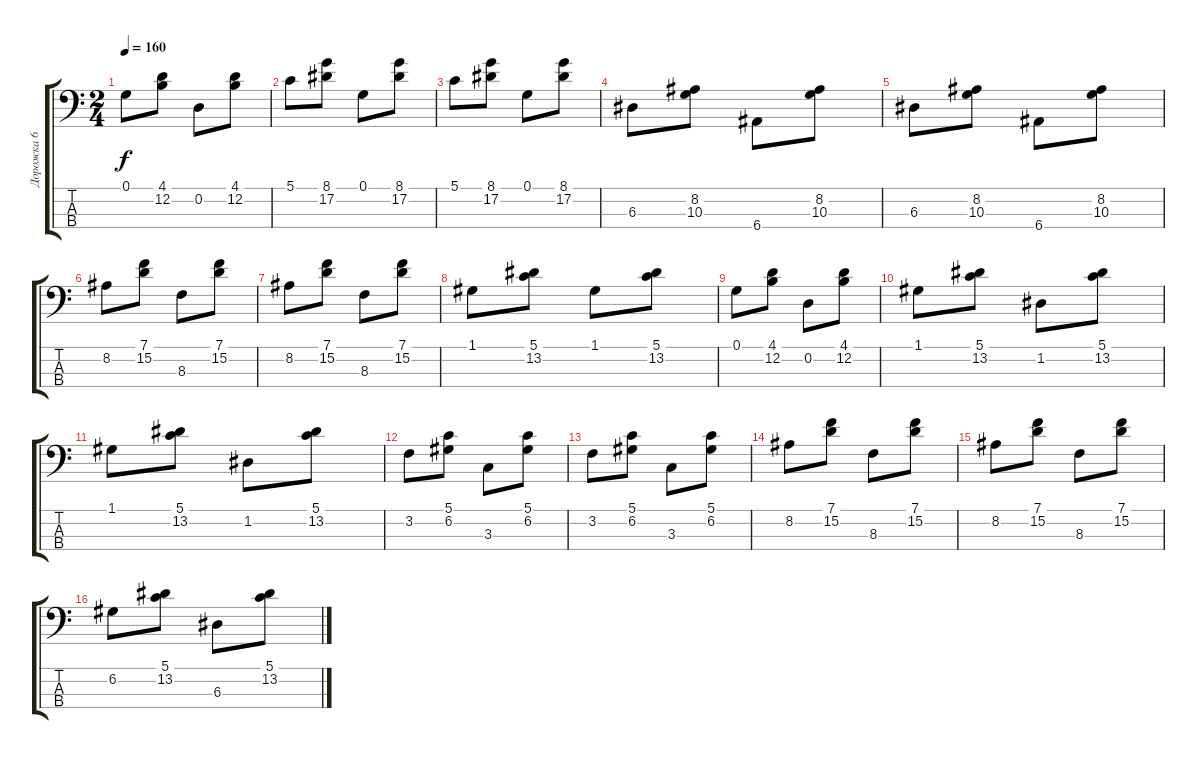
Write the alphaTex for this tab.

\track ("Дорожка 6" "Дорожка 6") {instrument electricguitarjazz}
\staff {score tabs}
\tuning (G2 D2 A1 E1) {hide}
\ts (2 4)
\tempo 160
\clef f4
\ks c
0.1.8{dy f} (4.1 12.2).8 0.2.8 (4.1 12.2).8 |
5.1.8 (8.1 17.2).8 0.1.8 (8.1 17.2).8 |
5.1.8 (8.1 17.2).8 0.1.8 (8.1 17.2).8 |
6.3.8 (8.2 10.3).8 6.4.8 (8.2 10.3).8 |
6.3.8 (8.2 10.3).8 6.4.8 (8.2 10.3).8 |
8.2.8 (7.1 15.2).8 8.3.8 (7.1 15.2).8 |
8.2.8 (7.1 15.2).8 8.3.8 (7.1 15.2).8 |
1.1.8 (5.1 13.2).8 1.1.8 (5.1 13.2).8 |
0.1.8 (4.1 12.2).8 0.2.8 (4.1 12.2).8 |
1.1.8 (5.1 13.2).8 1.2.8 (5.1 13.2).8 |
1.1.8 (5.1 13.2).8 1.2.8 (5.1 13.2).8 |
3.2.8 (5.1 6.2).8 3.3.8 (5.1 6.2).8 |
3.2.8 (5.1 6.2).8 3.3.8 (5.1 6.2).8 |
8.2.8 (7.1 15.2).8 8.3.8 (7.1 15.2).8 |
8.2.8 (7.1 15.2).8 8.3.8 (7.1 15.2).8 |
6.2.8 (5.1 13.2).8 6.3.8 (5.1 13.2).8
